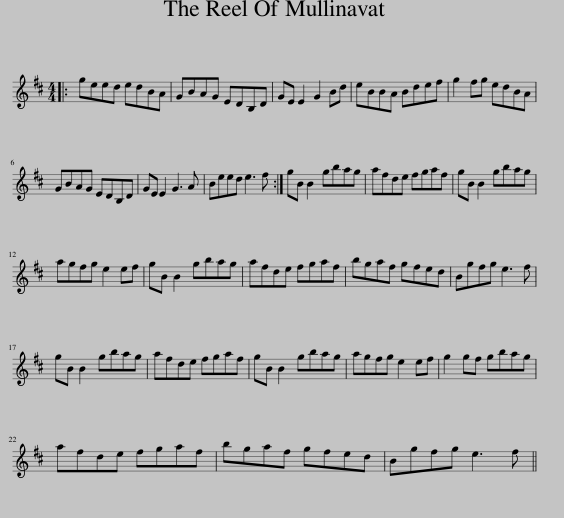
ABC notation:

X:1
L:1/8
M:4/4
I:linebreak $
K:D
V:1 treble
V:1
|: geed edBA | GBAG EDB,D | GE E2 G2 Bd | eBBA Bdef | g2 fg edBA |$ %5
 GBAG EDB,D | GE E2 G3 A | Beed e3 f :| gB B2 gbag | afde fgaf | %10
 gB B2 gbag |$ agfg e2 ef | gB B2 gbag | afde fgaf | bgaf gfed | %15
 Bgfg e3 f |$ gB B2 gbag | afde fgaf | gB B2 gbag | agfg e2 ef | %20
 g2 gf gbag |$ afde fgaf | bgaf gfed | Bgfg e3 f || %24
